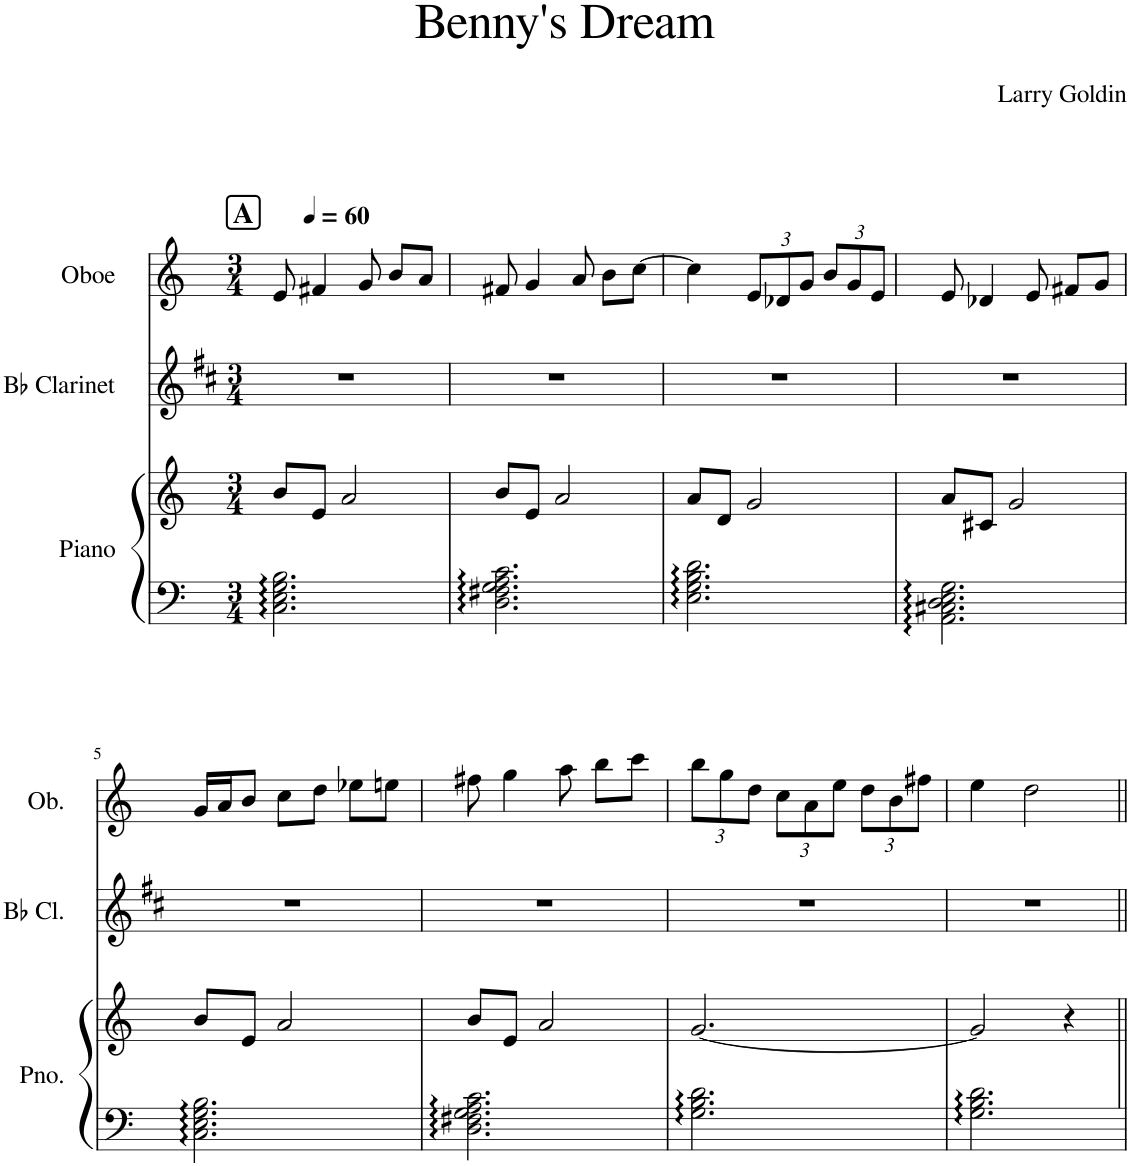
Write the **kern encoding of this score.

**kern	**kern	**kern	**kern
*part3	*part3	*part2	*part1
*staff4	*staff3	*staff2	*staff1
*I"Piano	*	*I"Bb Clarinet	*I"Oboe
*I'Pno.	*	*I'Bb Cl.	*I'Ob.
*clefF4	*clefG2	*clefG2	*clefG2
*	*	*Trd1c2	*
*k[]	*k[]	*k[f#c#]	*k[]
*M3/4	*M3/4	*M3/4	*M3/4
*MM60	*MM60	*MM60	*MM60
!!LO:REH:place=s1:a:B:cj:fs=14:t=A
=1	=1	=1	=1
2.C\ 2.E\ 2.G\ 2.B\	8b/L	2.r	8e/
.	8e/J	.	4f#X/
.	2a/	.	.
.	.	.	8g/
.	.	.	8b/L
.	.	.	8a/J
=2	=2	=2	=2
2.D\ 2.F#X\ 2.G\ 2.A\ 2.c\	8b/L	2.r	8f#X/
.	8e/J	.	4g/
.	2a/	.	.
.	.	.	8a/
.	.	.	8b\L
.	.	.	[8cc\J
=3	=3	=3	=3
2.E\ 2.G\ 2.B\ 2.d\	8a/L	2.r	4cc\]
.	8d/J	.	.
*	*	*	*Xbrackettup
.	2g/	.	12e/L
.	.	.	12d-X/
.	.	.	12g/J
.	.	.	12b/L
.	.	.	12g/
.	.	.	12e/J
=4	=4	=4	=4
2.AA\ 2.C#X\ 2.D\ 2.E\ 2.G\	8a/L	2.r	8e/
.	8c#X/J	.	4d-X/
.	2g/	.	.
.	.	.	8e/
.	.	.	8f#X/L
.	.	.	8g/J
!!LO:LB:g=z
=5	=5	=5	=5
2.C\ 2.E\ 2.G\ 2.B\	8b/L	2.r	16g/LL
.	.	.	16a/J
.	8e/J	.	8b/J
.	2a/	.	8cc\L
.	.	.	8dd\J
.	.	.	8ee-X\L
.	.	.	8een\J
=6	=6	=6	=6
2.D\ 2.F#X\ 2.G\ 2.A\ 2.c\	8b/L	2.r	8ff#X\
.	8e/J	.	4gg\
.	2a/	.	.
.	.	.	8aa\
.	.	.	8bb\L
.	.	.	8ccc\J
=7	=7	=7	=7
2.G\ 2.B\ 2.d\	[2.g/	2.r	12bb\L
.	.	.	12gg\
.	.	.	12dd\J
.	.	.	12cc\L
.	.	.	12a\
.	.	.	12ee\J
.	.	.	12dd\L
.	.	.	12b\
.	.	.	12ff#X\J
=8	=8	=8	=8
2.G\ 2.B\ 2.d\	2g/]	2.r	4ee\
.	.	.	2dd\
.	4r	.	.
=||	=||	=||	=||
*-	*-	*-	*-
